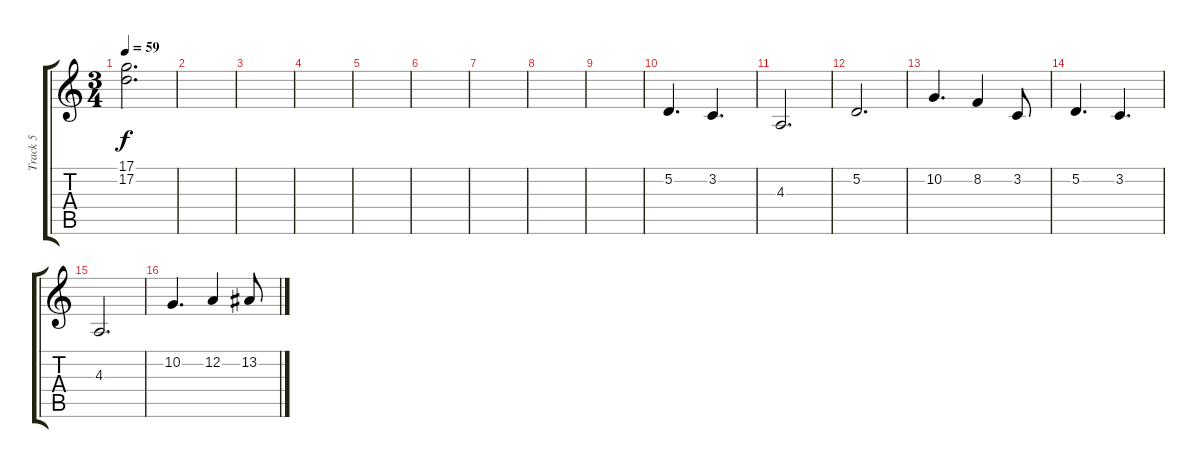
\track ("Track 5" "Track 5") {instrument stringensemble1}
\staff {score tabs}
\tuning (D4 A3 F3 C3 G2 D2) {hide}
\ts (3 4)
\tempo 59
\clef g2
\ks c
(17.1 17.2).2{d dy f} |
|
|
|
|
|
|
|
|
5.2.4{d volume 14} 3.2.4{d} |
4.3.2{d} |
5.2.2{d} |
10.2.4{d} 8.2.4 3.2.8 |
5.2.4{d} 3.2.4{d} |
4.3.2{d} |
10.2.4{d} 12.2.4 13.2.8
